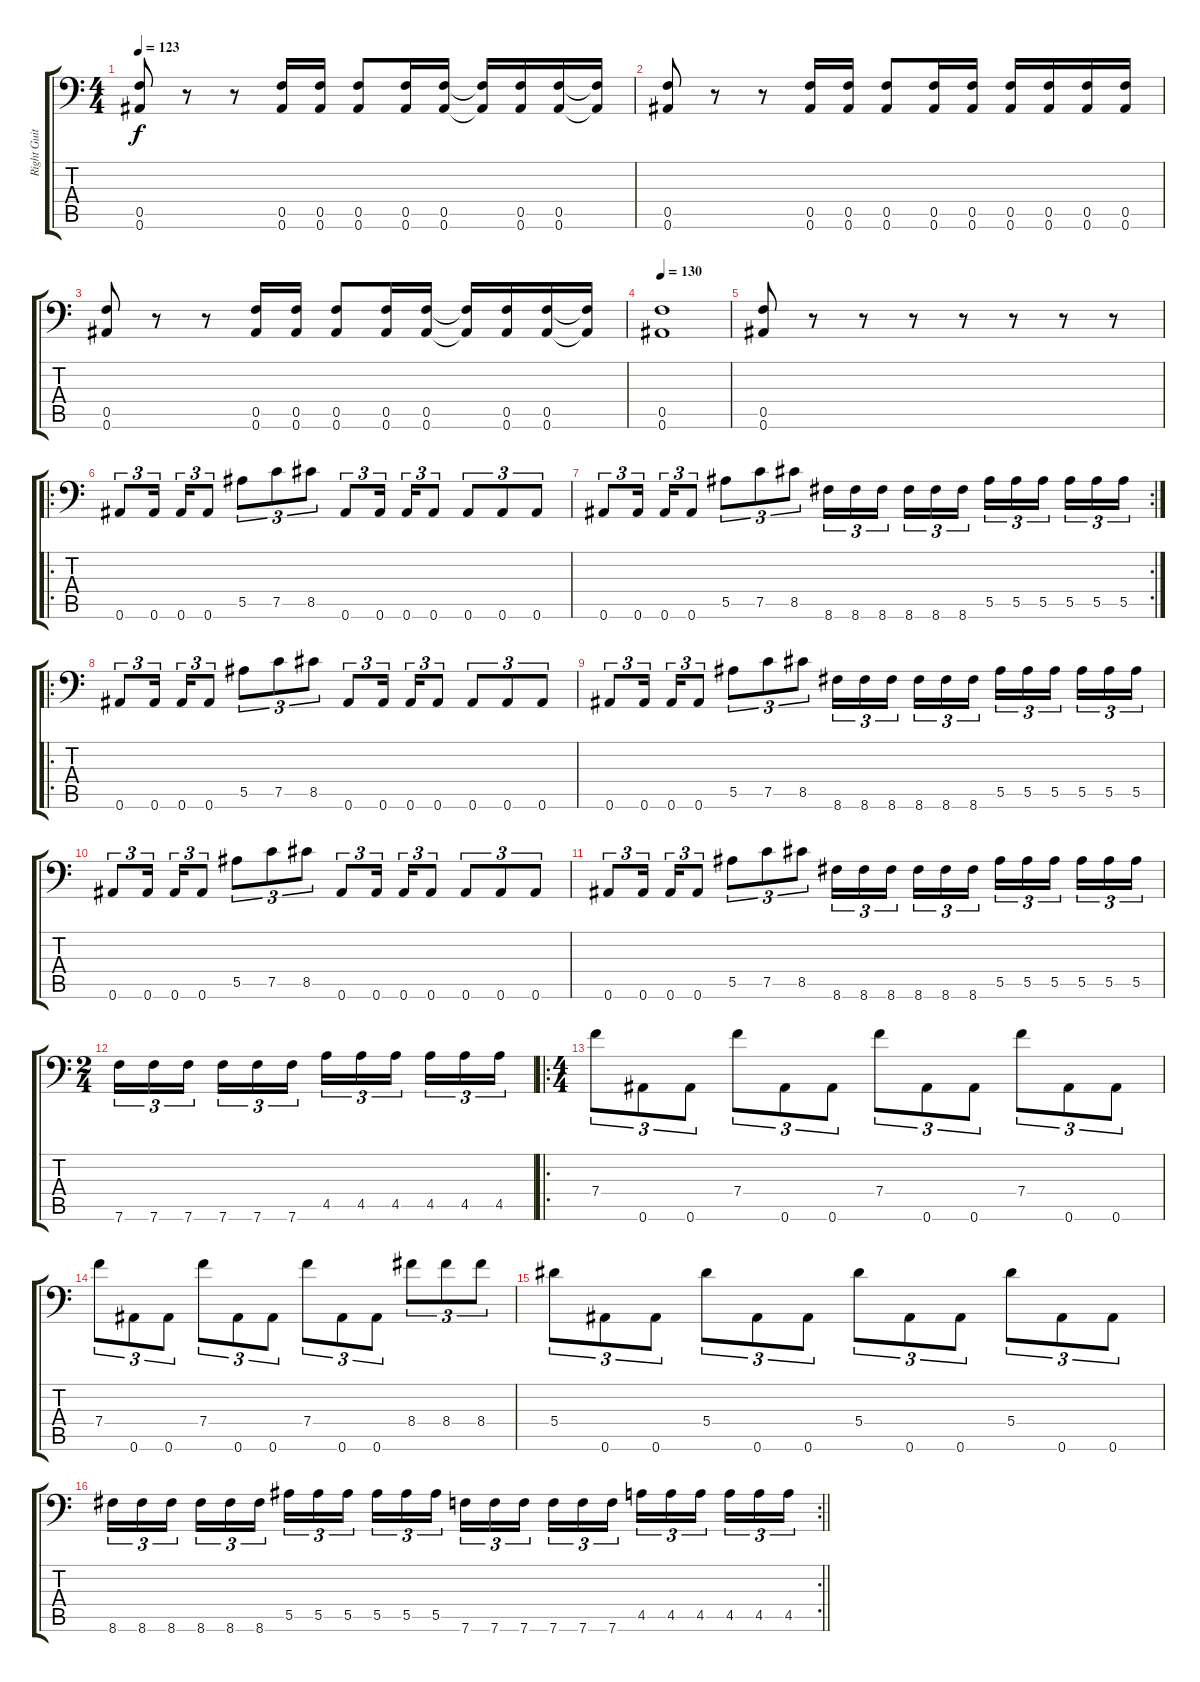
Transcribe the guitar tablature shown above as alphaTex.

\track ("Right Guitar" "Right Guit") {instrument distortionguitar}
\staff {score tabs}
\tuning (C4 G3 Eb3 Bb2 F2 Bb1) {hide}
\ts (4 4)
\tempo 123
\clef f4
\ks c
(0.5 0.6).8{dy f} r.8 r.8 (0.5 0.6).16 (0.5 0.6).16 (0.5 0.6).8 (0.5 0.6).16 (0.5 0.6).16 (0.5{t} 0.6{t}).16 (0.5 0.6).16 (0.5 0.6).16 (0.5{t} 0.6{t}).16 |
(0.5 0.6).8 r.8 r.8 (0.5 0.6).16 (0.5 0.6).16 (0.5 0.6).8 (0.5 0.6).16 (0.5 0.6).16 (0.5 0.6).16 (0.5 0.6).16 (0.5 0.6).16 (0.5 0.6).16 |
(0.5 0.6).8 r.8 r.8 (0.5 0.6).16 (0.5 0.6).16 (0.5 0.6).8 (0.5 0.6).16 (0.5 0.6).16 (0.5{t} 0.6{t}).16 (0.5 0.6).16 (0.5 0.6).16 (0.5{t} 0.6{t}).16 |
\tempo 130
(0.5 0.6).1 |
(0.5 0.6).8 r.8 r.8 r.8 r.8 r.8 r.8 r.8 |
\ro
0.6.8{tu (3 2)} 0.6.16{tu (3 2) beam splitsecondary} 0.6.16{tu (3 2)} 0.6.8{tu (3 2)} 5.5.8{tu (3 2)} 7.5.8{tu (3 2)} 8.5.8{tu (3 2)} 0.6.8{tu (3 2)} 0.6.16{tu (3 2) beam splitsecondary} 0.6.16{tu (3 2)} 0.6.8{tu (3 2)} 0.6.8{tu (3 2)} 0.6.8{tu (3 2)} 0.6.8{tu (3 2)} |
\rc 2
0.6.8{tu (3 2)} 0.6.16{tu (3 2) beam splitsecondary} 0.6.16{tu (3 2)} 0.6.8{tu (3 2)} 5.5.8{tu (3 2)} 7.5.8{tu (3 2)} 8.5.8{tu (3 2)} 8.6.16{tu (3 2)} 8.6.16{tu (3 2)} 8.6.16{tu (3 2) beam splitsecondary} 8.6.16{tu (3 2)} 8.6.16{tu (3 2)} 8.6.16{tu (3 2)} 5.5.16{tu (3 2)} 5.5.16{tu (3 2)} 5.5.16{tu (3 2) beam splitsecondary} 5.5.16{tu (3 2)} 5.5.16{tu (3 2)} 5.5.16{tu (3 2)} |
\ro
0.6.8{tu (3 2)} 0.6.16{tu (3 2) beam splitsecondary} 0.6.16{tu (3 2)} 0.6.8{tu (3 2)} 5.5.8{tu (3 2)} 7.5.8{tu (3 2)} 8.5.8{tu (3 2)} 0.6.8{tu (3 2)} 0.6.16{tu (3 2) beam splitsecondary} 0.6.16{tu (3 2)} 0.6.8{tu (3 2)} 0.6.8{tu (3 2)} 0.6.8{tu (3 2)} 0.6.8{tu (3 2)} |
0.6.8{tu (3 2)} 0.6.16{tu (3 2) beam splitsecondary} 0.6.16{tu (3 2)} 0.6.8{tu (3 2)} 5.5.8{tu (3 2)} 7.5.8{tu (3 2)} 8.5.8{tu (3 2)} 8.6.16{tu (3 2)} 8.6.16{tu (3 2)} 8.6.16{tu (3 2) beam splitsecondary} 8.6.16{tu (3 2)} 8.6.16{tu (3 2)} 8.6.16{tu (3 2)} 5.5.16{tu (3 2)} 5.5.16{tu (3 2)} 5.5.16{tu (3 2) beam splitsecondary} 5.5.16{tu (3 2)} 5.5.16{tu (3 2)} 5.5.16{tu (3 2)} |
0.6.8{tu (3 2)} 0.6.16{tu (3 2) beam splitsecondary} 0.6.16{tu (3 2)} 0.6.8{tu (3 2)} 5.5.8{tu (3 2)} 7.5.8{tu (3 2)} 8.5.8{tu (3 2)} 0.6.8{tu (3 2)} 0.6.16{tu (3 2) beam splitsecondary} 0.6.16{tu (3 2)} 0.6.8{tu (3 2)} 0.6.8{tu (3 2)} 0.6.8{tu (3 2)} 0.6.8{tu (3 2)} |
0.6.8{tu (3 2)} 0.6.16{tu (3 2) beam splitsecondary} 0.6.16{tu (3 2)} 0.6.8{tu (3 2)} 5.5.8{tu (3 2)} 7.5.8{tu (3 2)} 8.5.8{tu (3 2)} 8.6.16{tu (3 2)} 8.6.16{tu (3 2)} 8.6.16{tu (3 2) beam splitsecondary} 8.6.16{tu (3 2)} 8.6.16{tu (3 2)} 8.6.16{tu (3 2)} 5.5.16{tu (3 2)} 5.5.16{tu (3 2)} 5.5.16{tu (3 2) beam splitsecondary} 5.5.16{tu (3 2)} 5.5.16{tu (3 2)} 5.5.16{tu (3 2)} |
\ts (2 4)
7.6.16{tu (3 2)} 7.6.16{tu (3 2)} 7.6.16{tu (3 2) beam splitsecondary} 7.6.16{tu (3 2)} 7.6.16{tu (3 2)} 7.6.16{tu (3 2)} 4.5.16{tu (3 2)} 4.5.16{tu (3 2)} 4.5.16{tu (3 2) beam splitsecondary} 4.5.16{tu (3 2)} 4.5.16{tu (3 2)} 4.5.16{tu (3 2)} |
\ro
\ts (4 4)
7.4.8{tu (3 2)} 0.6.8{tu (3 2)} 0.6.8{tu (3 2)} 7.4.8{tu (3 2)} 0.6.8{tu (3 2)} 0.6.8{tu (3 2)} 7.4.8{tu (3 2)} 0.6.8{tu (3 2)} 0.6.8{tu (3 2)} 7.4.8{tu (3 2)} 0.6.8{tu (3 2)} 0.6.8{tu (3 2)} |
7.4.8{tu (3 2)} 0.6.8{tu (3 2)} 0.6.8{tu (3 2)} 7.4.8{tu (3 2)} 0.6.8{tu (3 2)} 0.6.8{tu (3 2)} 7.4.8{tu (3 2)} 0.6.8{tu (3 2)} 0.6.8{tu (3 2)} 8.4.8{tu (3 2)} 8.4.8{tu (3 2)} 8.4.8{tu (3 2)} |
5.4.8{tu (3 2)} 0.6.8{tu (3 2)} 0.6.8{tu (3 2)} 5.4.8{tu (3 2)} 0.6.8{tu (3 2)} 0.6.8{tu (3 2)} 5.4.8{tu (3 2)} 0.6.8{tu (3 2)} 0.6.8{tu (3 2)} 5.4.8{tu (3 2)} 0.6.8{tu (3 2)} 0.6.8{tu (3 2)} |
\rc 2
\barLineRight lightlight
8.6.16{tu (3 2)} 8.6.16{tu (3 2)} 8.6.16{tu (3 2) beam splitsecondary} 8.6.16{tu (3 2)} 8.6.16{tu (3 2)} 8.6.16{tu (3 2)} 5.5.16{tu (3 2)} 5.5.16{tu (3 2)} 5.5.16{tu (3 2) beam splitsecondary} 5.5.16{tu (3 2)} 5.5.16{tu (3 2)} 5.5.16{tu (3 2)} 7.6.16{tu (3 2)} 7.6.16{tu (3 2)} 7.6.16{tu (3 2) beam splitsecondary} 7.6.16{tu (3 2)} 7.6.16{tu (3 2)} 7.6.16{tu (3 2)} 4.5.16{tu (3 2)} 4.5.16{tu (3 2)} 4.5.16{tu (3 2) beam splitsecondary} 4.5.16{tu (3 2)} 4.5.16{tu (3 2)} 4.5.16{tu (3 2)}
